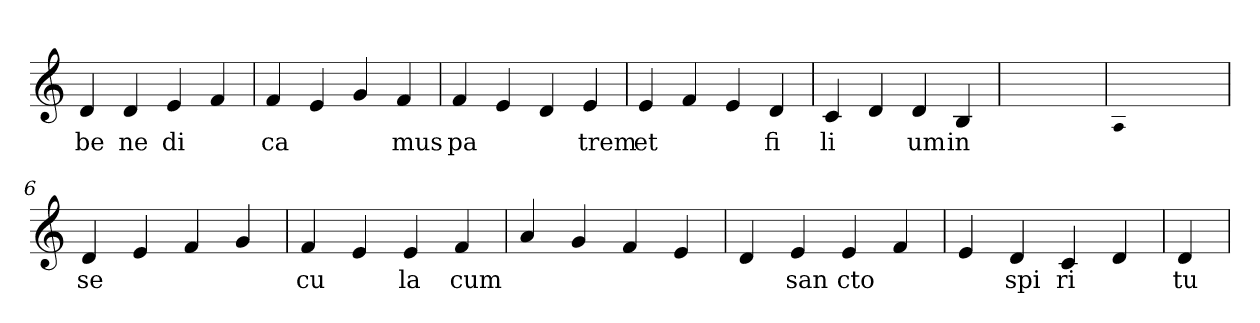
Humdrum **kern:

**kern	**text
*part1	*part1
*staff1	*staff1
*clefG2	*
=1	=1
4d	be
4d	ne
4e	di
4f	.
=2	=2
4f	ca
4e	.
4g	.
4f	mus
=3	=3
4f	pa
4e	.
4d	.
4e	trem
=4	=4
4e	et
4f	.
4e	.
4d	fi
=5	=5
4c	li
4d	.
4d	um
4B	in
=6	=6
1ryy	.
=6	=6
qqA	.
1ryy	.
=6	=6
4d	se
4e	.
4f	.
4g	.
=7	=7
4f	cu
4e	.
4e	la
4f	cum
=8	=8
4a	.
4g	.
4f	.
4e	.
=9	=9
4d	.
4e	san
4e	cto
4f	.
=10	=10
4e	.
4d	spi
4c	ri
4d	.
=11	=11
4d	tu
=	=
*-	*-
